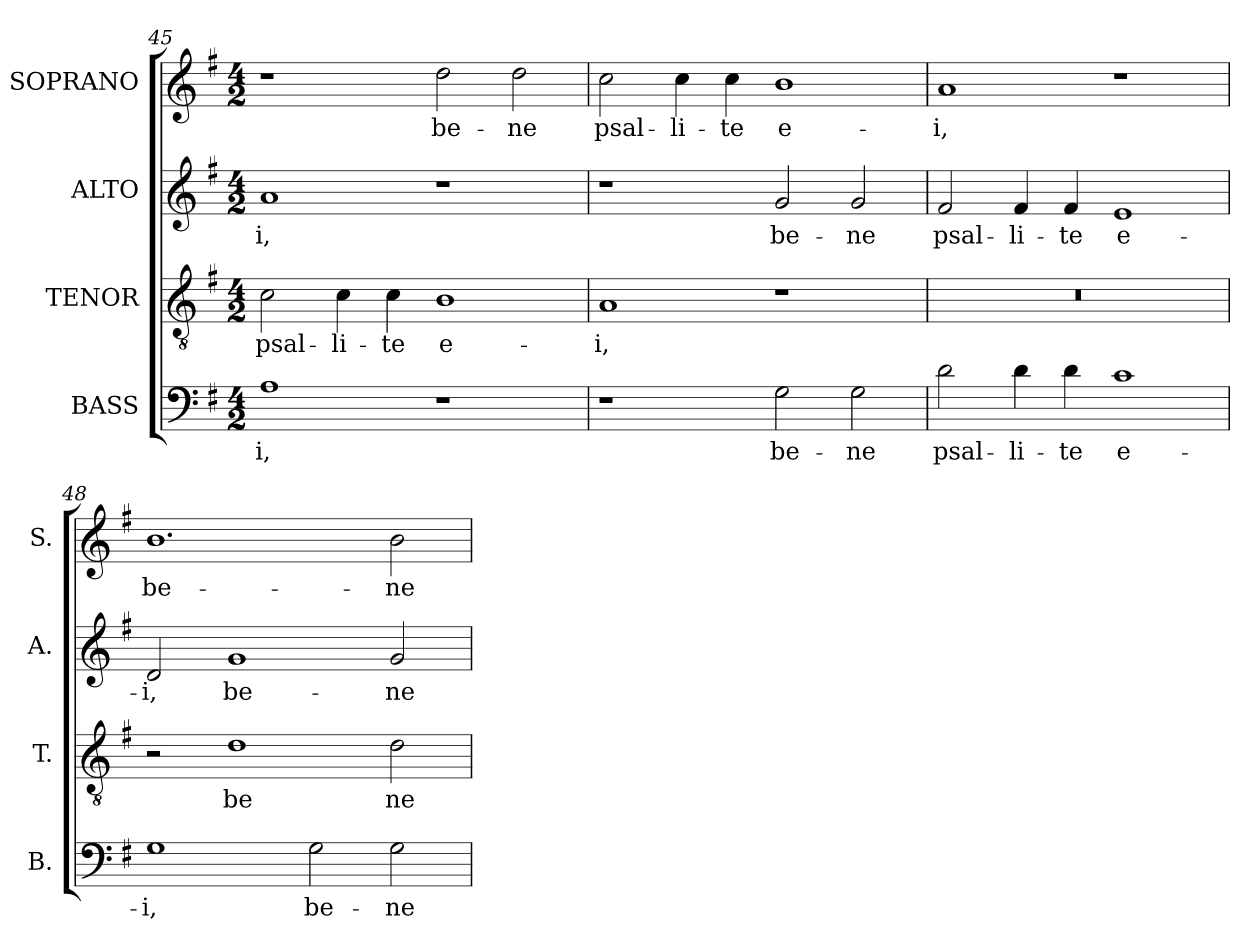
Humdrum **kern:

**kern	**text	**kern	**text	**kern	**text	**kern	**text
*part4	*part4	*part3	*part3	*part2	*part2	*part1	*part1
*staff4	*staff4	*staff3	*staff3	*staff2	*staff2	*staff1	*staff1
*I"BASS	*	*I"TENOR	*	*I"ALTO	*	*I"SOPRANO	*
*I'B.	*	*I'T.	*	*I'A.	*	*I'S.	*
*clefF4	*	*clefGv2	*	*clefG2	*	*clefG2	*
*	*	*ITrd7c12	*	*	*	*	*
*k[f#]	*	*k[f#]	*	*k[f#]	*	*k[f#]	*
*G:	*	*G:	*	*G:	*	*G:	*
*M4/2	*	*M4/2	*	*M4/2	*	*M4/2	*
=45	=45	=45	=45	=45	=45	=45	=45
!	!LO:LY:b:color=#000000	!	!	!	!	!	!
!	!	!	!LO:LY:b:color=#000000	!	!	!	!
!	!	!	!	!	!LO:LY:b:color=#000000	!	!
1Ai	-i,	2Ci\	psal-	1ai	-i,	1r	.
!	!	!	!LO:LY:b:color=#000000	!	!	!	!
.	.	4Ci\	-li-	.	.	.	.
!	!	!	!LO:LY:b:color=#000000	!	!	!	!
.	.	4Ci\	-te	.	.	.	.
!	!	!	!LO:LY:b:color=#000000	!	!	!	!
!	!	!	!	!	!	!	!LO:LY:b:color=#000000
1r	.	1BBi	e-	1r	.	2ddi\	be-
!	!	!	!	!	!	!	!LO:LY:b:color=#000000
.	.	.	.	.	.	2ddi\	-ne
=46	=46	=46	=46	=46	=46	=46	=46
!	!	!	!LO:LY:b:color=#000000	!	!	!	!
!	!	!	!	!	!	!	!LO:LY:b:color=#000000
1r	.	1AAi	-i,	1r	.	2cci\	psal-
!	!	!	!	!	!	!	!LO:LY:b:color=#000000
.	.	.	.	.	.	4cci\	-li-
!	!	!	!	!	!	!	!LO:LY:b:color=#000000
.	.	.	.	.	.	4cci\	-te
!	!LO:LY:b:color=#000000	!	!	!	!	!	!
!	!	!	!	!	!LO:LY:b:color=#000000	!	!
!	!	!	!	!	!	!	!LO:LY:b:color=#000000
2Gi\	be-	1r	.	2gi/	be-	1bi	e-
!	!LO:LY:b:color=#000000	!	!	!	!	!	!
!	!	!	!	!	!LO:LY:b:color=#000000	!	!
2Gi\	-ne	.	.	2gi/	-ne	.	.
=47	=47	=47	=47	=47	=47	=47	=47
!	!LO:LY:b:color=#000000	!LO:N:vis=1	!	!	!	!	!
!	!	!	!	!	!LO:LY:b:color=#000000	!	!
!	!	!	!	!	!	!	!LO:LY:b:color=#000000
2di\	psal-	0r	.	2f#i/	psal-	1ai	-i,
!	!LO:LY:b:color=#000000	!	!	!	!	!	!
!	!	!	!	!	!LO:LY:b:color=#000000	!	!
4di\	-li-	.	.	4f#i/	-li-	.	.
!	!LO:LY:b:color=#000000	!	!	!	!	!	!
!	!	!	!	!	!LO:LY:b:color=#000000	!	!
4di\	-te	.	.	4f#i/	-te	.	.
!	!LO:LY:b:color=#000000	!	!	!	!	!	!
!	!	!	!	!	!LO:LY:b:color=#000000	!	!
1ci	e-	.	.	1ei	e-	1r	.
=48	=48	=48	=48	=48	=48	=48	=48
!	!LO:LY:b:color=#000000	!	!	!	!	!	!
!	!	!	!	!	!LO:LY:b:color=#000000	!	!
!	!	!	!	!	!	!	!LO:LY:b:color=#000000
1Gi	-i,	2r	.	2di/	-i,	1.bi	be-
!	!	!	!LO:LY:b:color=#000000	!	!	!	!
!	!	!	!	!	!LO:LY:b:color=#000000	!	!
.	.	1Di	be	1gi	be-	.	.
!	!LO:LY:b:color=#000000	!	!	!	!	!	!
2Gi\	be-	.	.	.	.	.	.
!	!LO:LY:b:color=#000000	!	!	!	!	!	!
!	!	!	!LO:LY:b:color=#000000	!	!	!	!
!	!	!	!	!	!LO:LY:b:color=#000000	!	!
!	!	!	!	!	!	!	!LO:LY:b:color=#000000
2Gi\	-ne	2Di\	ne	2gi/	-ne	2bi\	-ne
=	=	=	=	=	=	=	=
*-	*-	*-	*-	*-	*-	*-	*-
